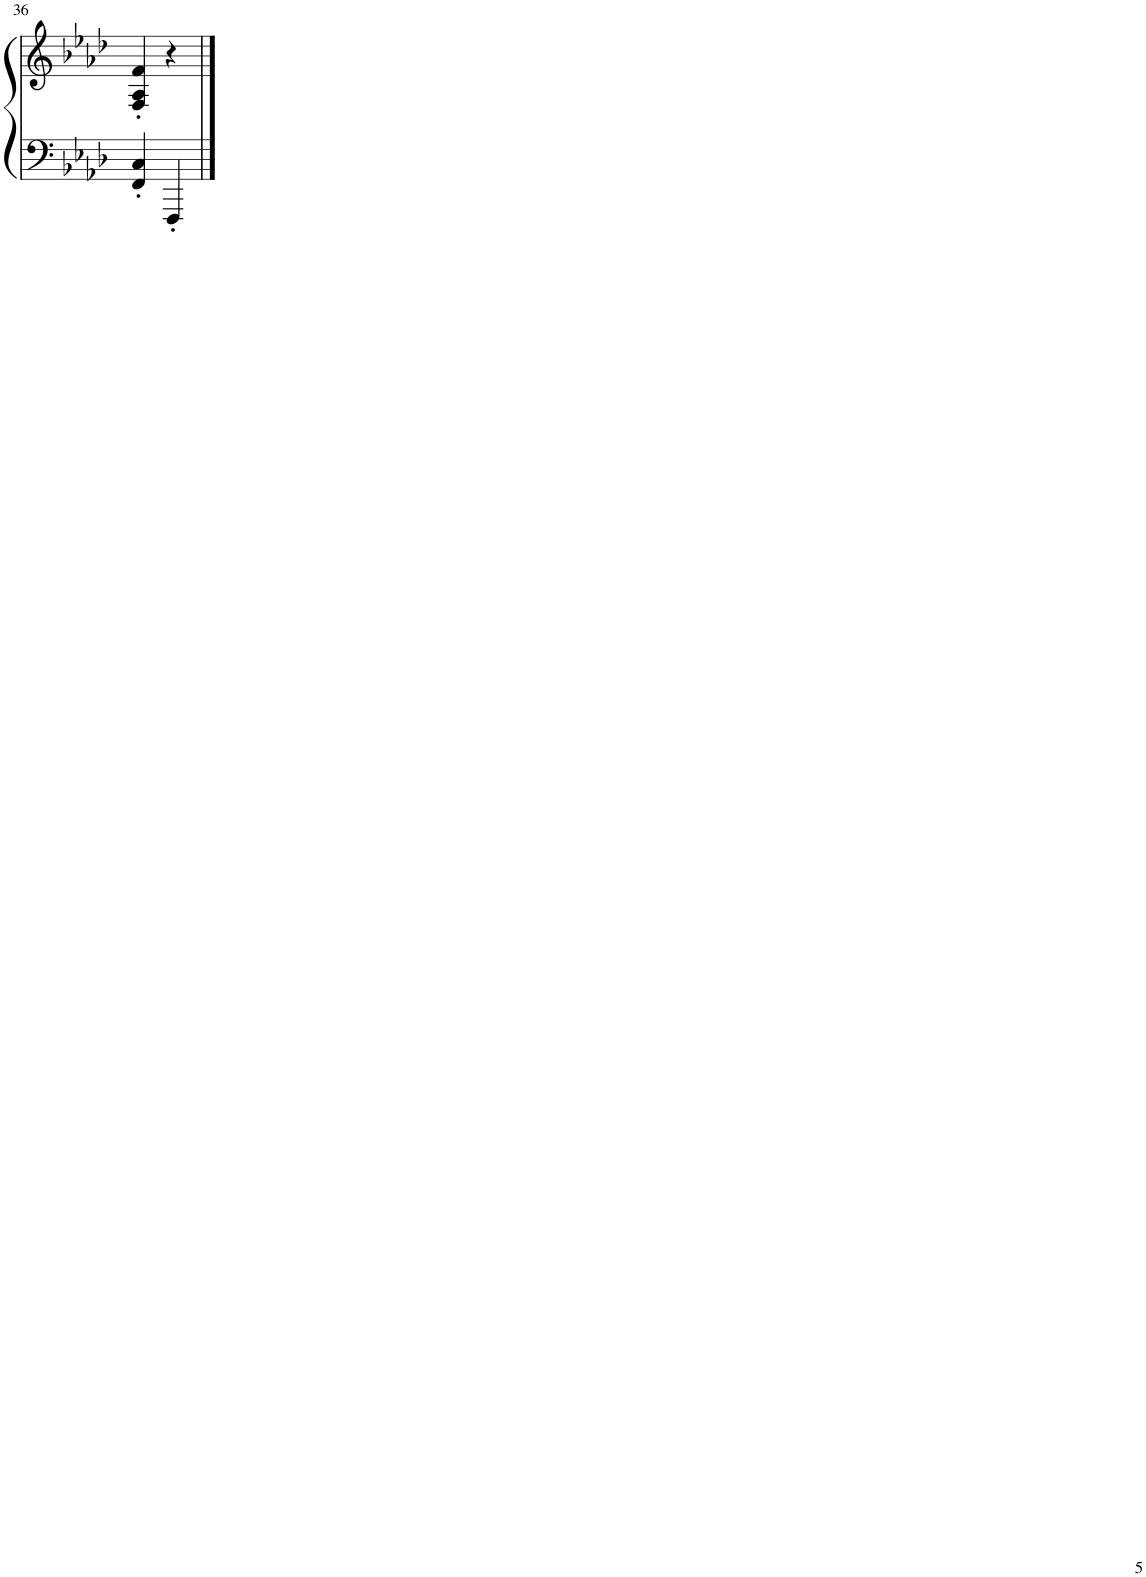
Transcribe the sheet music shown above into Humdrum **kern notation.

**kern	**kern
*part1	*part1
*staff2	*staff1
*I"Piano	*
*I'Pno	*
!!LO:PB:g=z
*clefF4	*clefG2
*k[b-e-a-d-]	*k[b-e-a-d-]
*M3/4	*M3/4
=36	=36
4FF/' 4C/'	4F/' 4A-/' 4f/'
4FFF'/	4r
==	==
*-	*-
